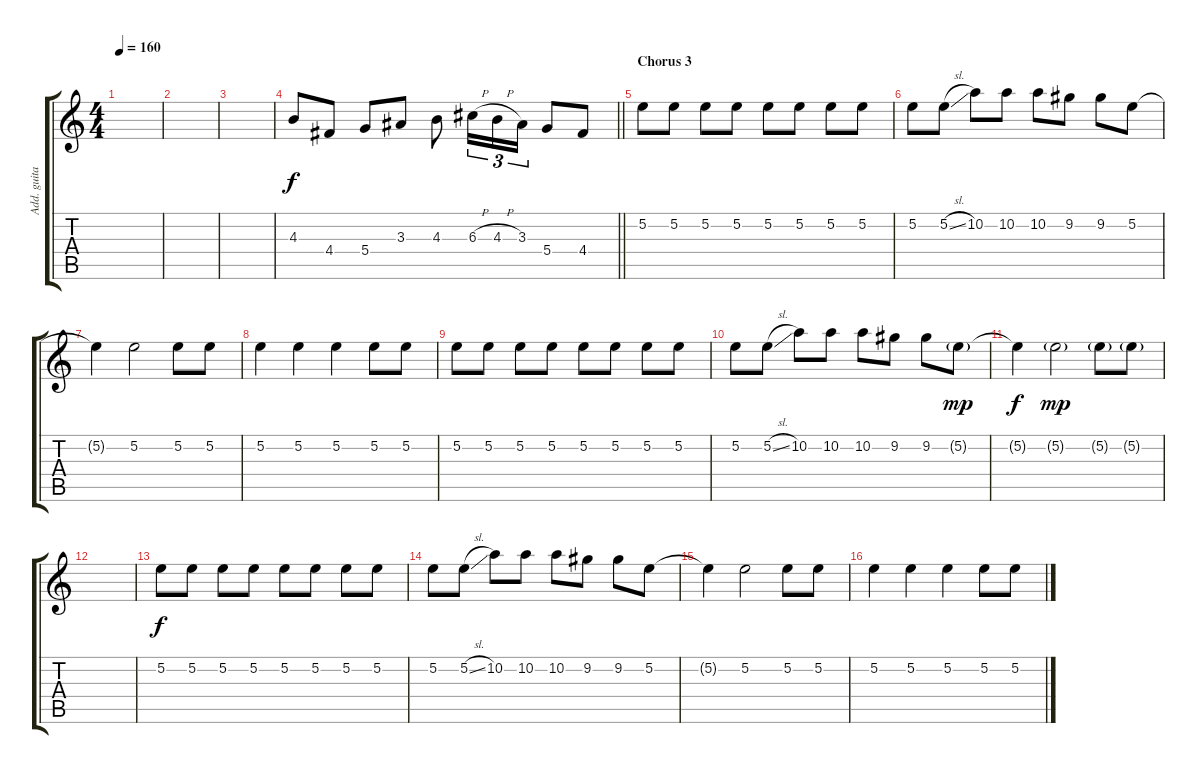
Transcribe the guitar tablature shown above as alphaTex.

\track ("Add. guitar" "Add. guita") {instrument acousticguitarsteel}
\staff {score tabs}
\tuning (E4 B3 G3 D3 A2 D2) {hide}
\ts (4 4)
\tempo 160
\clef g2
\ks c
|
|
|
\barLineRight lightlight
4.3.8{dy f} 4.4.8 5.4.8 3.3.8 4.3.8 6.3{h}.16{tu (3 2)} 4.3{h}.16{tu (3 2)} 3.3.16{tu (3 2)} 5.4.8 4.4.8 |
\section ("" "Chorus 3")
5.2.8 5.2.8 5.2.8 5.2.8 5.2.8 5.2.8 5.2.8 5.2.8 |
5.2.8 5.2{sl}.8 10.2.8 10.2.8 10.2.8 9.2.8 9.2.8 5.2.8 |
5.2{t}.4 5.2.2 5.2.8 5.2.8 |
5.2.4 5.2.4 5.2.4 5.2.8 5.2.8 |
5.2.8 5.2.8 5.2.8 5.2.8 5.2.8 5.2.8 5.2.8 5.2.8 |
5.2.8 5.2{sl}.8 10.2.8 10.2.8 10.2.8 9.2.8 9.2.8 5.2{g}.8{dy mp} |
5.2{t}.4{dy f} 5.2{g}.2{dy mp} 5.2{g}.8 5.2{g}.8 |
|
5.2.8{dy f} 5.2.8 5.2.8 5.2.8 5.2.8 5.2.8 5.2.8 5.2.8 |
5.2.8 5.2{sl}.8 10.2.8 10.2.8 10.2.8 9.2.8 9.2.8 5.2.8 |
5.2{t}.4 5.2.2 5.2.8 5.2.8 |
5.2.4 5.2.4 5.2.4 5.2.8 5.2.8
